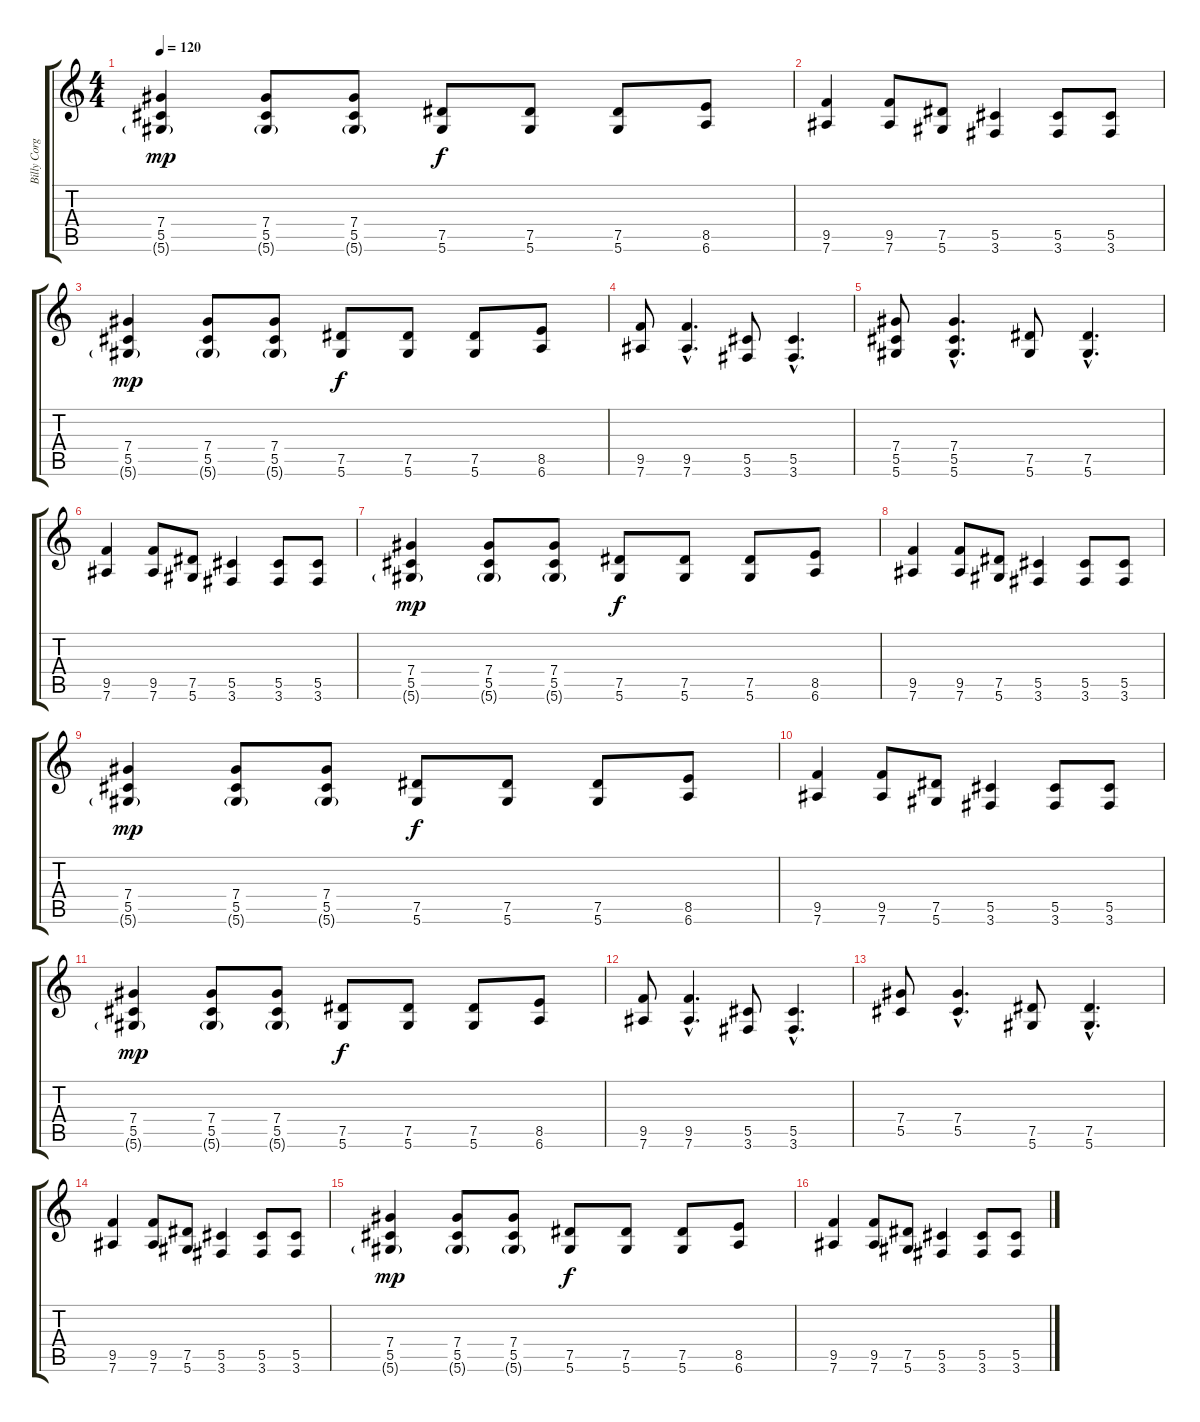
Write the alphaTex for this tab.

\track ("Billy Corgan" "Billy Corg") {instrument electricguitarjazz}
\staff {score tabs}
\tuning (Eb4 Bb3 Gb3 Db3 Ab2 Eb2) {hide}
\ts (4 4)
\tempo 120
\clef g2
\ks c
(7.4 5.5 5.6{g}).4{dy mp} (7.4 5.5 5.6{g}).8 (7.4 5.5 5.6{g}).8 (7.5 5.6).8{dy f} (7.5 5.6).8 (7.5 5.6).8 (8.5 6.6).8 |
(9.5 7.6).4 (9.5 7.6).8 (7.5 5.6).8 (5.5 3.6).4 (5.5 3.6).8 (5.5 3.6).8 |
(7.4 5.5 5.6{g}).4{dy mp} (7.4 5.5 5.6{g}).8 (7.4 5.5 5.6{g}).8 (7.5 5.6).8{dy f} (7.5 5.6).8 (7.5 5.6).8 (8.5 6.6).8 |
(9.5 7.6).8 (9.5{hac} 7.6{hac}).4{d} (5.5 3.6).8 (5.5{hac} 3.6{hac}).4{d} |
(7.4 5.5 5.6).8 (7.4{hac} 5.5{hac} 5.6{hac}).4{d} (7.5 5.6).8 (7.5{hac} 5.6{hac}).4{d} |
(9.5 7.6).4 (9.5 7.6).8 (7.5 5.6).8 (5.5 3.6).4 (5.5 3.6).8 (5.5 3.6).8 |
(7.4 5.5 5.6{g}).4{dy mp} (7.4 5.5 5.6{g}).8 (7.4 5.5 5.6{g}).8 (7.5 5.6).8{dy f} (7.5 5.6).8 (7.5 5.6).8 (8.5 6.6).8 |
(9.5 7.6).4 (9.5 7.6).8 (7.5 5.6).8 (5.5 3.6).4 (5.5 3.6).8 (5.5 3.6).8 |
(7.4 5.5 5.6{g}).4{dy mp} (7.4 5.5 5.6{g}).8 (7.4 5.5 5.6{g}).8 (7.5 5.6).8{dy f} (7.5 5.6).8 (7.5 5.6).8 (8.5 6.6).8 |
(9.5 7.6).4 (9.5 7.6).8 (7.5 5.6).8 (5.5 3.6).4 (5.5 3.6).8 (5.5 3.6).8 |
(7.4 5.5 5.6{g}).4{dy mp} (7.4 5.5 5.6{g}).8 (7.4 5.5 5.6{g}).8 (7.5 5.6).8{dy f} (7.5 5.6).8 (7.5 5.6).8 (8.5 6.6).8 |
(9.5 7.6).8 (9.5{hac} 7.6{hac}).4{d} (5.5 3.6).8 (5.5{hac} 3.6{hac}).4{d} |
(7.4 5.5).8 (7.4{hac} 5.5{hac}).4{d} (7.5 5.6).8 (7.5{hac} 5.6{hac}).4{d} |
(9.5 7.6).4 (9.5 7.6).8 (7.5 5.6).8 (5.5 3.6).4 (5.5 3.6).8 (5.5 3.6).8 |
(7.4 5.5 5.6{g}).4{dy mp} (7.4 5.5 5.6{g}).8 (7.4 5.5 5.6{g}).8 (7.5 5.6).8{dy f} (7.5 5.6).8 (7.5 5.6).8 (8.5 6.6).8 |
(9.5 7.6).4 (9.5 7.6).8 (7.5 5.6).8 (5.5 3.6).4 (5.5 3.6).8 (5.5 3.6).8
